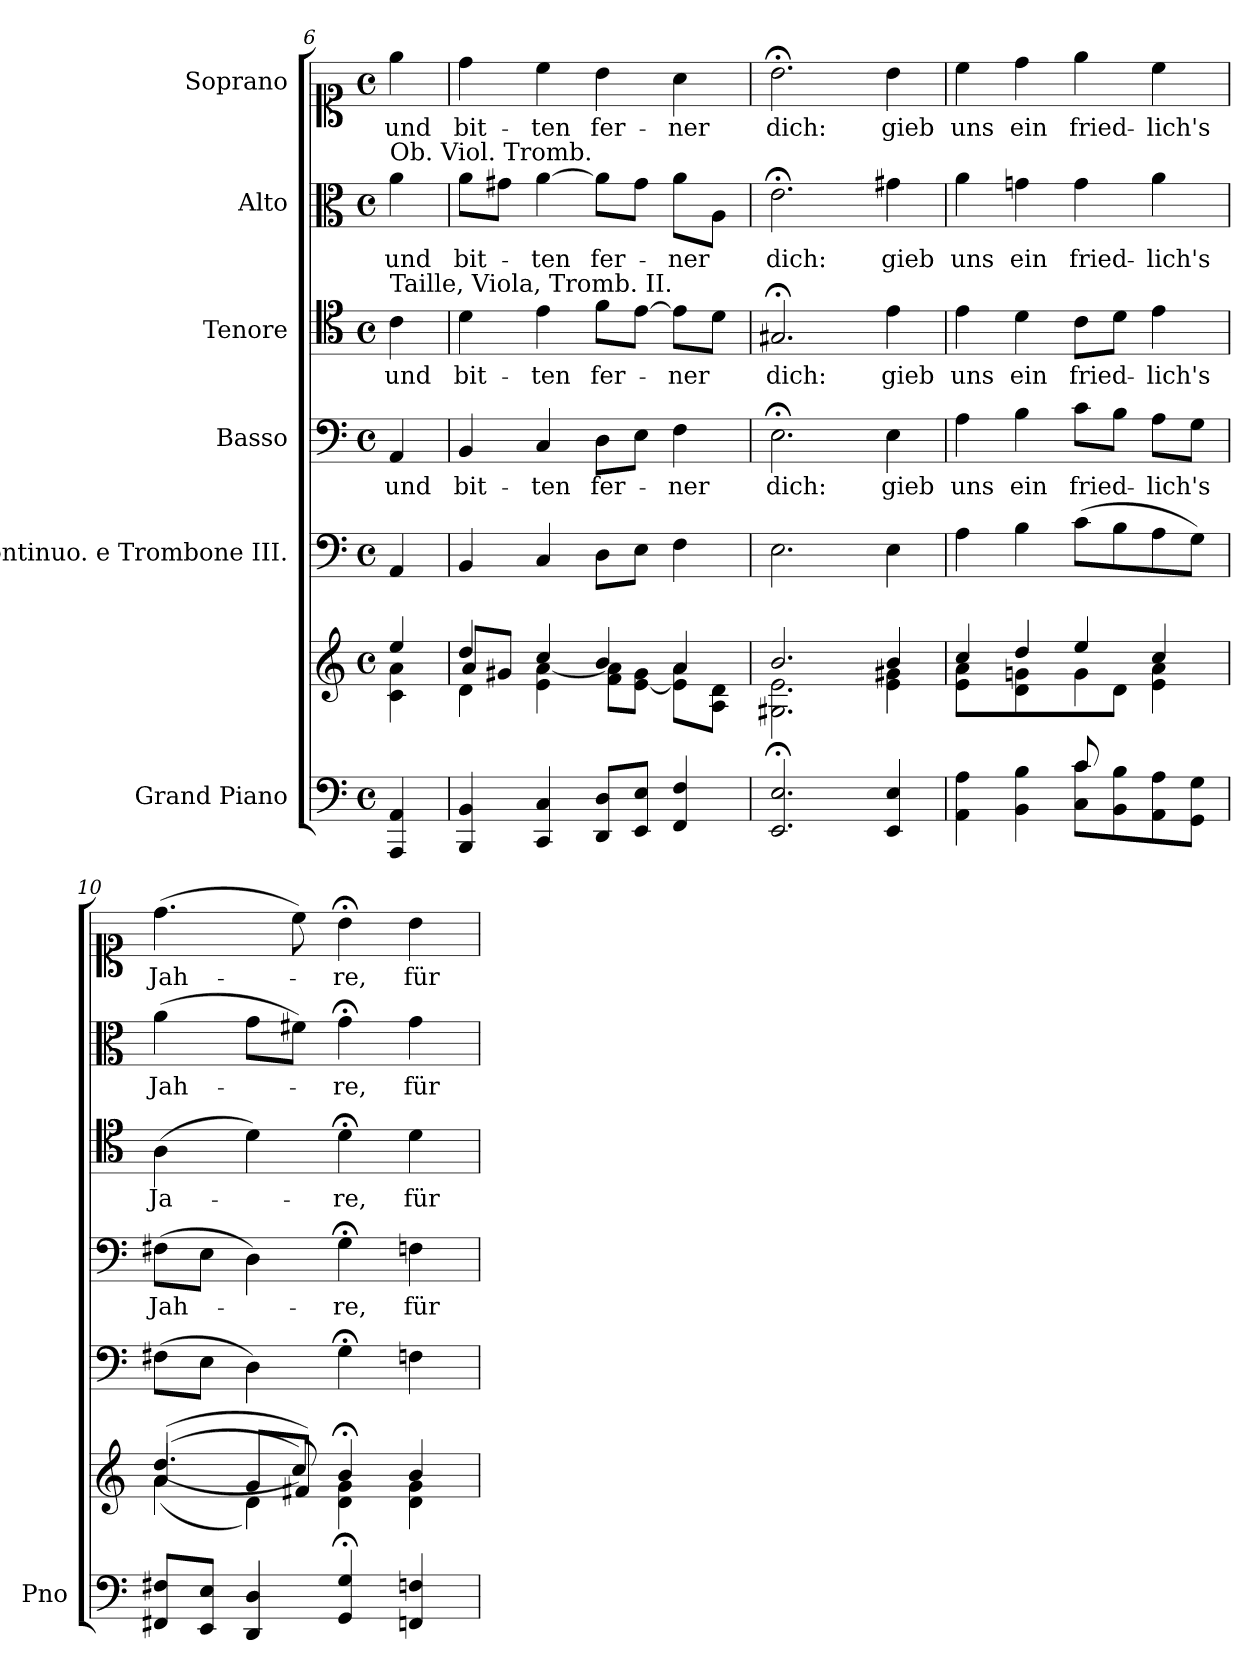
**kern	**kern	**kern	**kern	**text	**kern	**text	**kern	**text	**kern	**text
*part6	*part6	*part5	*part4	*part4	*part3	*part3	*part2	*part2	*part1	*part1
*staff7	*staff6	*staff5	*staff4	*staff4	*staff3	*staff3	*staff2	*staff2	*staff1	*staff1
*I"Grand Piano	*	*I"Continuo. e Trombone III.	*I"Basso	*	*I"Tenore	*	*I"Alto	*	*I"Soprano	*
*I'Pno	*	*	*	*	*	*	*	*	*	*
*clefF4	*clefG2	*clefF4	*clefF4	*	*clefC4	*	*clefC3	*	*clefC1	*
*k[]	*k[]	*k[]	*k[]	*	*k[]	*	*k[]	*	*k[]	*
*M4/4	*M4/4	*M4/4	*M4/4	*	*M4/4	*	*M4/4	*	*M4/4	*
*met(c)	*met(c)	*met(c)	*met(c)	*	*met(c)	*	*met(c)	*	*met(c)	*
=6	=6	=6	=6	=6	=6	=6	=6	=6	=6	=6
*	*^	*	*	*	*	*	*	*	*	*
!	!	!	!	!	!	!	!	!LO:TX:a:t=Ob. Viol. Tromb.	!	!	!
!	!	!	!	!	!	!LO:TX:a:t=Taille, Viola, Tromb. II.	!	!	!	!	!
!	!	!	!	!	!LO:LY:b	!	!LO:LY:b	!	!LO:LY:b	!	!LO:LY:b
4AAA/ 4AA/	4ee/	4c\ 4a\	4AA/	4AA/	und	4c\	und	4a\	und	4ee\	und
=7	=7	=7	=7	=7	=7	=7	=7	=7	=7	=7	=7
*	*	*^	*	*	*	*	*	*	*	*	*
!	!	!	!	!	!	!LO:LY:b	!	!LO:LY:b	!	!LO:LY:b	!	!LO:LY:b
4BBB/ 4BB/	4dd/	4d\	8a/L	4BB/	4BB/	bit-	4d\	bit-	8a\L	bit-	4dd\	bit-
.	.	.	8g#X/J	.	.	.	.	.	8g#X\J	.	.	.
!	!	!	!	!	!	!LO:LY:b	!	!LO:LY:b	!	!LO:LY:b	!	!LO:LY:b
4CC/ 4C/	4cc/	4e\ [4a\	4ryy	4C/	4C/	-ten	4e\	-ten	[4a\	-ten	4cc\	-ten
!	!	!	!	!	!	!LO:LY:b	!	!LO:LY:b	!	!LO:LY:b	!	!LO:LY:b
8DD/ 8D/L	4b/	8f\ 8a\]L	2ryy	8D\L	8D\L	fer-	8f\L	fer-	8a\L]	fer-	4b\	fer-
8EE/ 8E/J	.	[8e\ 8g#\J	.	8E\J	8E\J	.	[8e\J	.	8g#\J	.	.	.
!	!	!	!	!	!	!LO:LY:b	!	!LO:LY:b	!	!LO:LY:b	!	!LO:LY:b
4FF/ 4F/	4a/	8e\] 8a\L	.	4F\	4F\	-ner	8e\L]	-ner	8a\L	-ner	4a\	-ner
.	.	8A\ 8d\J	.	.	.	.	8d\J	.	8A\J	.	.	.
*	*	*v	*v	*	*	*	*	*	*	*	*	*
!!LO:PB:g=z
=8	=8	=8	=8	=8	=8	=8	=8	=8	=8	=8	=8
!	!	!	!	!	!LO:LY:b	!	!LO:LY:b	!	!LO:LY:b	!	!LO:LY:b
2.EE/;< 2.E/;<	2.b/	2.G#X\ 2.e\	2.E\	2.E;<\	dich:	2.G#X;</	dich:	2.e;<\	dich:	2.b;<\	dich:
!	!	!	!	!	!LO:LY:b	!	!LO:LY:b	!	!LO:LY:b	!	!LO:LY:b
4EE/ 4E/	4b/	4e\ 4g#X\	4E\	4E\	gieb	4e\	gieb	4g#X\	gieb	4b\	gieb
=9	=9	=9	=9	=9	=9	=9	=9	=9	=9	=9	=9
*^	*	*^	*	*	*	*	*	*	*	*	*
!	!	!	!	!	!	!	!LO:LY:b	!	!LO:LY:b	!	!LO:LY:b	!	!LO:LY:b
2ryy	4AA\ 4A\	4cc/	4e\ 4a\	2ryy	4A\	4A\	uns	4e\	uns	4a\	uns	4cc\	uns
!	!	!	!	!	!	!	!LO:LY:b	!	!LO:LY:b	!	!LO:LY:b	!	!LO:LY:b
.	4BB\ 4B\	4dd/	4d\ 4gn\	.	4B\	4B\	ein	4d\	ein	4gn\	ein	4dd\	ein
!	!	!	!	!	!	!	!LO:LY:b	!	!LO:LY:b	!	!LO:LY:b	!	!LO:LY:b
8c/L	8C\ 8c\L	4ee/	8ryy	4g\	(>8c\L	8c\L	fried-	8c\L	fried-	4g\	fried-	4ee\	fried-
4.ryy	8BB\ 8B\	.	8d\J	.	8B\	8B\J	.	8d\J	.	.	.	.	.
!	!	!	!	!	!	!	!LO:LY:b	!	!LO:LY:b	!	!LO:LY:b	!	!LO:LY:b
.	8AA\ 8A\	4cc/	4e\ 4a\	4ryy	8A\	8A\L	-lich's	4e\	-lich's	4a\	-lich's	4cc\	-lich's
.	8GG\ 8G\J	.	.	.	8G\J)	8G\J	.	.	.	.	.	.	.
=10	=10	=10	=10	=10	=10	=10	=10	=10	=10	=10	=10	=10	=10
!	!	!	!	!	!	!	!LO:LY:b	!	!LO:LY:b	!	!LO:LY:b	!	!LO:LY:b
*v	*v	*	*	*	*	*	*	*	*	*	*	*	*
8FF#X/ 8F#X/L	(>(>4.dd/	(<4a\	(>4a/	(>8F#X\L	(>8F#X\L	Jah-	(>4A\	Ja-	(>4a\	Jah-	(>4.dd\	Jah-
8EE/ 8E/J	.	.	.	8E\J	8E\J	.	.	.	.	.	.	.
4DD/ 4D/	.	4d\)	8g/L	4D\)	4D\)	.	4d\)	.	8g\L	.	.	.
.	8cc/))	.	8f#X/J)	.	.	.	.	.	8f#X\J)	.	8cc\)	.
!	!	!	!	!	!	!LO:LY:b	!	!LO:LY:b	!	!LO:LY:b	!	!LO:LY:b
4GG/; 4G/;	4b;</	4d\ 4g\	2ryy	4G;<\	4G;<\	re,	4d;<\	-re,	4g;<\	-re,	4b;<\	-re,
!	!	!	!	!	!	!LO:LY:b	!	!LO:LY:b	!	!LO:LY:b	!	!LO:LY:b
4FFn/ 4Fn/	4b/	4d\ 4g\	.	4Fn\	4Fn\	für	4d\	für	4g\	für	4b\	für
*	*v	*v	*v	*	*	*	*	*	*	*	*	*
=	=	=	=	=	=	=	=	=	=	=
*-	*-	*-	*-	*-	*-	*-	*-	*-	*-	*-
